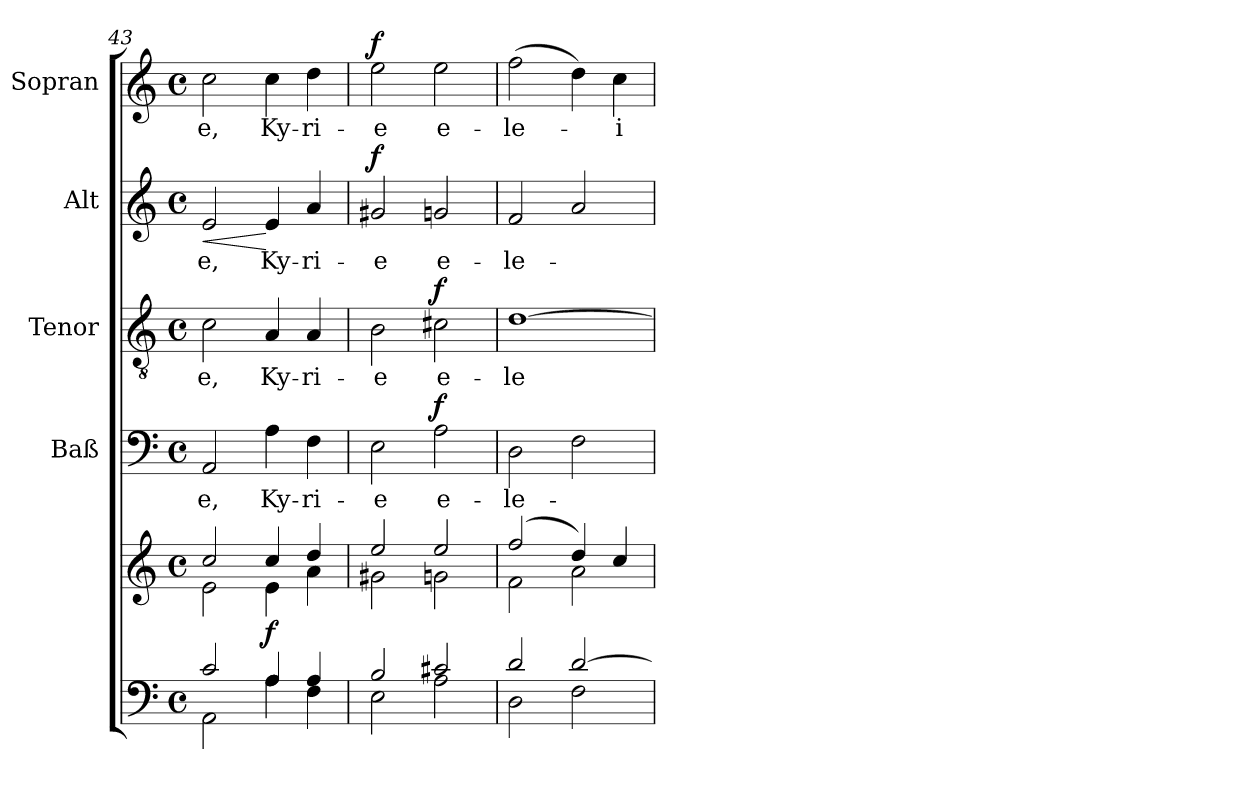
**kern	**kern	**dynam	**kern	**text	**dynam	**kern	**text	**dynam	**kern	**text	**dynam	**kern	**text	**dynam
*part5	*part5	*part5	*part4	*part4	*part4	*part3	*part3	*part3	*part2	*part2	*part2	*part1	*part1	*part1
*staff6	*staff5	*staff5/6	*staff4	*staff4	*staff4	*staff3	*staff3	*staff3	*staff2	*staff2	*staff2	*staff1	*staff1	*staff1
*	*	*	*I"Baß	*	*	*I"Tenor	*	*	*I"Alt	*	*	*I"Sopran	*	*
*	*	*	*I'Baß	*	*	*I'Ten	*	*	*I'Alt	*	*	*I'Sop	*	*
*clefF4	*clefG2	*	*clefF4	*	*	*clefGv2	*	*	*clefG2	*	*	*clefG2	*	*
*k[]	*k[]	*	*k[]	*	*	*k[]	*	*	*k[]	*	*	*k[]	*	*
*C:	*C:	*	*C:	*	*	*C:	*	*	*C:	*	*	*C:	*	*
*M4/4	*M4/4	*	*M4/4	*	*	*M4/4	*	*	*M4/4	*	*	*M4/4	*	*
*met(c)	*met(c)	*	*met(c)	*	*	*met(c)	*	*	*met(c)	*	*	*met(c)	*	*
=43	=43	=43	=43	=43	=43	=43	=43	=43	=43	=43	=43	=43	=43	=43
*^	*^	*	*	*	*	*	*	*	*	*	*	*	*	*
!	!	!	!	!	!	!LO:LY:b	!	!	!LO:LY:b	!	!	!LO:LY:b	!LO:HP:b	!	!LO:LY:b	!
2c/	2AA\	2cc/	2e\	.	2AA/	-e,	.	2c\	-e,	.	2e/	-e,	<	2cc\	-e,	.
!	!	!	!	!LO:DY:b	!	!LO:LY:b	!	!	!LO:LY:b	!	!	!LO:LY:b	!	!	!LO:LY:b	!
4A/	4A\	4cc/	4e\	f	4A\	Ky-	.	4A/	Ky-	.	4e/	Ky-	[	4cc\	Ky-	.
!	!	!	!	!	!	!LO:LY:b	!	!	!LO:LY:b	!	!	!LO:LY:b	!	!	!LO:LY:b	!
4A/	4F\	4dd/	4a\	.	4F\	-ri-	.	4A/	-ri-	.	4a/	-ri-	.	4dd\	-ri-	.
=44	=44	=44	=44	=44	=44	=44	=44	=44	=44	=44	=44	=44	=44	=44	=44	=44
!	!	!	!	!	!	!LO:LY:b	!	!	!LO:LY:b	!	!	!LO:LY:b	!LO:DY:a	!	!LO:LY:b	!LO:DY:a
2B/	2E\	2ee/	2g#X\	.	2E\	-e	.	2B\	-e	.	2g#X/	-e	f	2ee\	-e	f
!	!	!	!	!	!	!LO:LY:b	!LO:DY:a	!	!LO:LY:b	!LO:DY:a	!	!LO:LY:b	!	!	!LO:LY:b	!
2c#X/	2A\	2ee/	2gn\	.	2A\	e-	f	2c#X\	e-	f	2gn/	e-	.	2ee\	e-	.
=45	=45	=45	=45	=45	=45	=45	=45	=45	=45	=45	=45	=45	=45	=45	=45	=45
!	!	!	!	!	!	!LO:LY:b	!	!	!LO:LY:b	!	!	!LO:LY:b	!	!	!LO:LY:b	!
2d/	2D\	(2ff/	2f\	.	2D\	-le-	.	[1d	-le-	.	2f/	-le-	.	(>2ff\	-le-	.
[>2d/	2F\	4dd/)	2a\	.	2F\	.	.	.	.	.	2a/	.	.	4dd\)	.	.
!	!	!	!	!	!	!	!	!	!	!	!	!	!	!	!LO:LY:b	!
.	.	4cc/	.	.	.	.	.	.	.	.	.	.	.	4cc\	-i-	.
*v	*v	*	*	*	*	*	*	*	*	*	*	*	*	*	*	*
*	*v	*v	*	*	*	*	*	*	*	*	*	*	*	*	*
=	=	=	=	=	=	=	=	=	=	=	=	=	=	=
*-	*-	*-	*-	*-	*-	*-	*-	*-	*-	*-	*-	*-	*-	*-
